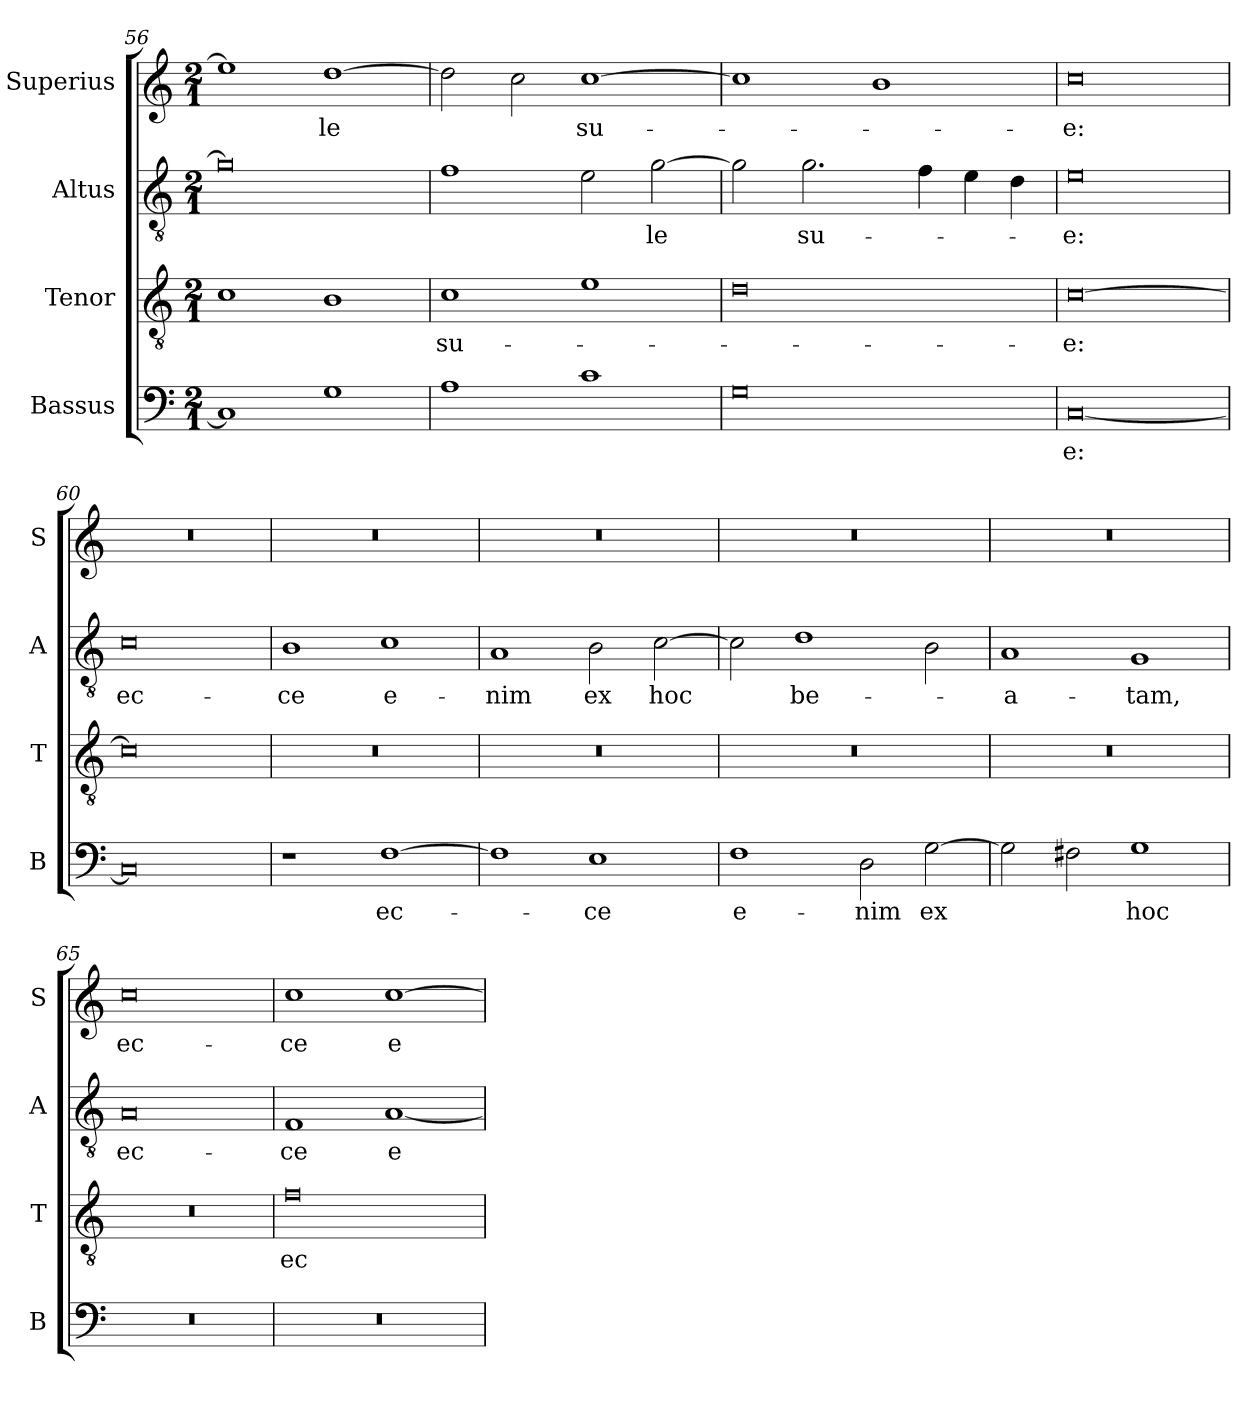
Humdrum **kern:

**kern	**text	**kern	**text	**kern	**text	**kern	**text
*part4	*part4	*part3	*part3	*part2	*part2	*part1	*part1
*staff4	*staff4	*staff3	*staff3	*staff2	*staff2	*staff1	*staff1
*I"Bassus	*	*I"Tenor	*	*I"Altus	*	*I"Superius	*
*I'B	*	*I'T	*	*I'A	*	*I'S	*
*clefF4	*	*clefGv2	*	*clefGv2	*	*clefG2	*
*k[]	*	*k[]	*	*k[]	*	*k[]	*
*M2/1	*	*M2/1	*	*M2/1	*	*M2/1	*
=56	=56	=56	=56	=56	=56	=56	=56
1C]	.	1c	.	0g]	.	1ee]	.
1G	.	1B	.	.	.	[1dd	-le
=57	=57	=57	=57	=57	=57	=57	=57
1A	.	1c	su-	1f	.	2dd]	.
.	.	.	.	.	.	2cc	.
1c	.	1e	.	2e	.	[1cc	su-
.	.	.	.	[2g	-le	.	.
=58	=58	=58	=58	=58	=58	=58	=58
0G	.	0d	.	2g]	.	1cc]	.
!	!	!	!	!	!LO:LY:i	!	!
.	.	.	.	2.g	su-	.	.
.	.	.	.	.	.	1b	.
.	.	.	.	4f	.	.	.
.	.	.	.	4e	.	.	.
.	.	.	.	4d	.	.	.
=59	=59	=59	=59	=59	=59	=59	=59
!	!	!	!	!	!LO:LY:i	!	!
[0C	-e:	[0c	-e:	0e	-e:	0cc	-e:
=60	=60	=60	=60	=60	=60	=60	=60
0C]	.	0c]	.	0c	ec-	0r	.
=61	=61	=61	=61	=61	=61	=61	=61
1r	.	0r	.	1B	-ce	0r	.
[1F	ec-	.	.	1c	e-	.	.
=62	=62	=62	=62	=62	=62	=62	=62
1F]	.	0r	.	1A	-nim	0r	.
1E	-ce	.	.	2B	ex	.	.
.	.	.	.	[2c	hoc	.	.
=63	=63	=63	=63	=63	=63	=63	=63
1F	e-	0r	.	2c]	.	0r	.
.	.	.	.	1d	be-	.	.
2D	-nim	.	.	.	.	.	.
[2G	ex	.	.	2B	.	.	.
=64	=64	=64	=64	=64	=64	=64	=64
2G]	.	0r	.	1A	-a-	0r	.
2F#X	.	.	.	.	.	.	.
1G	hoc	.	.	1G	-tam,	.	.
=65	=65	=65	=65	=65	=65	=65	=65
!	!	!	!	!	!LO:LY:i	!	!
0r	.	0r	.	0A	ec-	0cc	ec-
=66	=66	=66	=66	=66	=66	=66	=66
!	!	!	!	!	!LO:LY:i	!	!
0r	.	0f	ec-	1F	-ce	1cc	-ce
!	!	!	!	!	!LO:LY:i	!	!
.	.	.	.	[1A	e-	[1cc	e-
=	=	=	=	=	=	=	=
*-	*-	*-	*-	*-	*-	*-	*-
